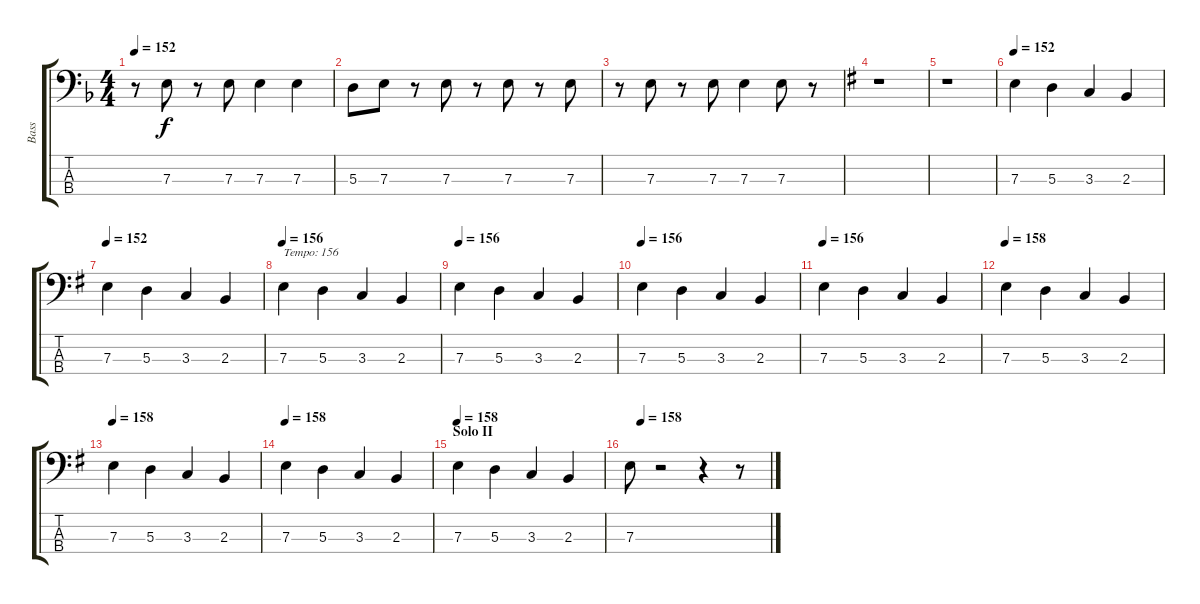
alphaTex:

\track ("Bass" "Bass") {instrument electricbasspick}
\staff {score tabs}
\tuning (G2 D2 A1 E1) {hide}
\ts (4 4)
\tempo 152
\clef f4
\ks dminor
r.8{dy f} 7.3.8 r.8 7.3.8 7.3.4 7.3.4 |
5.3.8 7.3.8 r.8 7.3.8 r.8 7.3.8 r.8 7.3.8 |
r.8 7.3.8 r.8 7.3.8 7.3.4 7.3.8 r.8 |
\ks eminor
r.1 |
r.1 |
\tempo 152
7.3.4 5.3.4 3.3.4 2.3.4 |
\tempo 152
7.3.4 5.3.4 3.3.4 2.3.4 |
\tempo 156
7.3.4{txt "Tempo: 156"} 5.3.4 3.3.4 2.3.4 |
\tempo 156
7.3.4 5.3.4 3.3.4 2.3.4 |
\tempo 156
7.3.4 5.3.4 3.3.4 2.3.4 |
\tempo 156
7.3.4 5.3.4 3.3.4 2.3.4 |
\tempo 158
7.3.4 5.3.4 3.3.4 2.3.4 |
\tempo 158
7.3.4 5.3.4 3.3.4 2.3.4 |
\tempo 158
7.3.4 5.3.4 3.3.4 2.3.4 |
\section ("" "Solo II")
\tempo 158
7.3.4 5.3.4 3.3.4 2.3.4 |
\tempo (158 0.08333333333333333)
7.3.8 r.2 r.4 r.8
